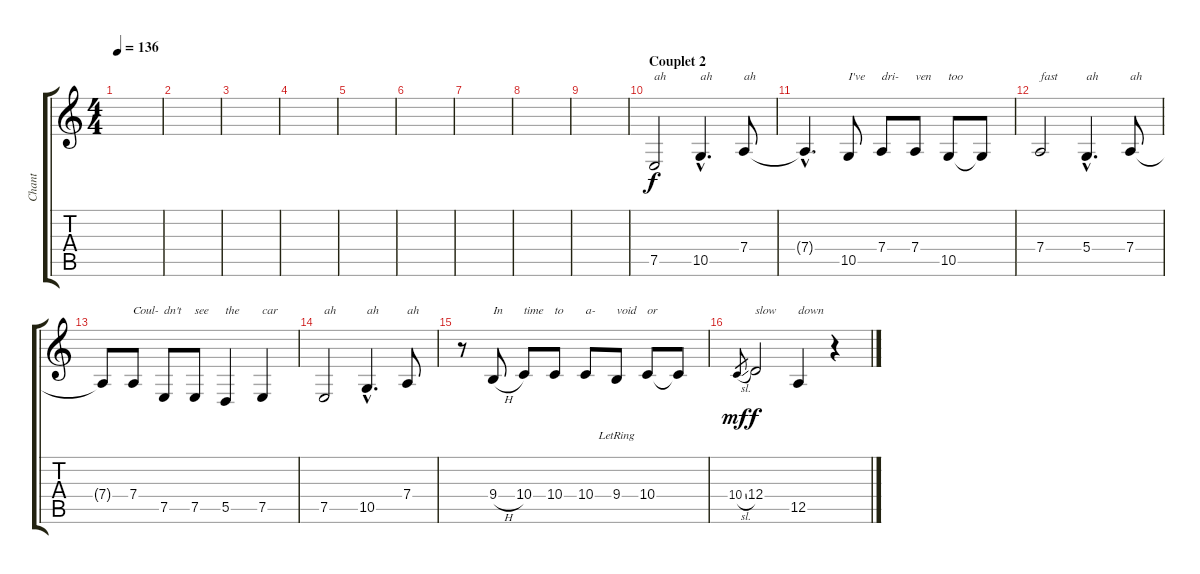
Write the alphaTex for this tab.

\track ("Chant" "Chant") {instrument electricgrandpiano}
\staff {score tabs}
\tuning (E4 B3 G3 D3 A2 E2) {hide}
\ts (4 4)
\tempo 136
\clef g2
\ks c
|
|
|
|
|
|
|
|
|
\section ("" "Couplet 2")
7.5.2{txt "ah"} 10.5{hac}.4{d txt "ah"} 7.4.8{txt "ah"} |
7.4{hac t}.4{d} 10.5.8{txt "I've"} 7.4.8{txt "dri-"} 7.4.8{txt "ven"} 10.5.8{txt "too"} 10.5{t}.8 |
7.4.2{txt "fast"} 5.4{hac}.4{d txt "ah"} 7.4.8{txt "ah"} |
7.4{t}.8 7.4.8{txt "Coul-"} 7.5.8{txt "dn't"} 7.5.8{txt "see"} 5.5.4{txt "the"} 7.5.4{txt "car"} |
7.5.2{txt "ah"} 10.5{hac}.4{d txt "ah"} 7.4.8{txt "ah"} |
r.8 9.4{h}.8{txt "In"} 10.4.8{txt "time"} 10.4.8{txt "to"} 10.4.8{txt "a-"} 9.4{lr}.8{txt "void"} 10.4.8{txt "or"} 10.4{t}.8 |
10.4{sl}.8{gr dy mf} 12.4.2{txt "slow" dy f} 12.5.4{txt "down"} r.4
